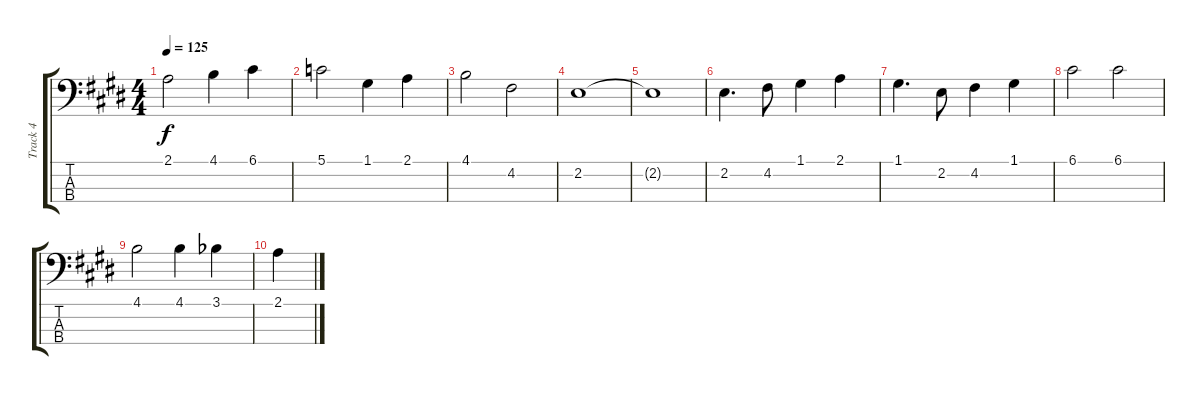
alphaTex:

\track ("Track 4" "Track 4") {instrument electricbassfinger}
\staff {score tabs}
\tuning (G2 D2 A1 E1) {hide}
\ts (4 4)
\tempo 125
\clef f4
\ks e
2.1.2{dy f} 4.1.4 6.1.4 |
5.1.2 1.1.4 2.1.4 |
4.1.2 4.2.2 |
2.2.1 |
2.2{t}.1 |
2.2.4{d} 4.2.8 1.1.4 2.1.4 |
1.1.4{d} 2.2.8 4.2.4 1.1.4 |
6.1.2 6.1.2 |
4.1.2 4.1.4 3.1{acc b}.4 |
2.1.4
